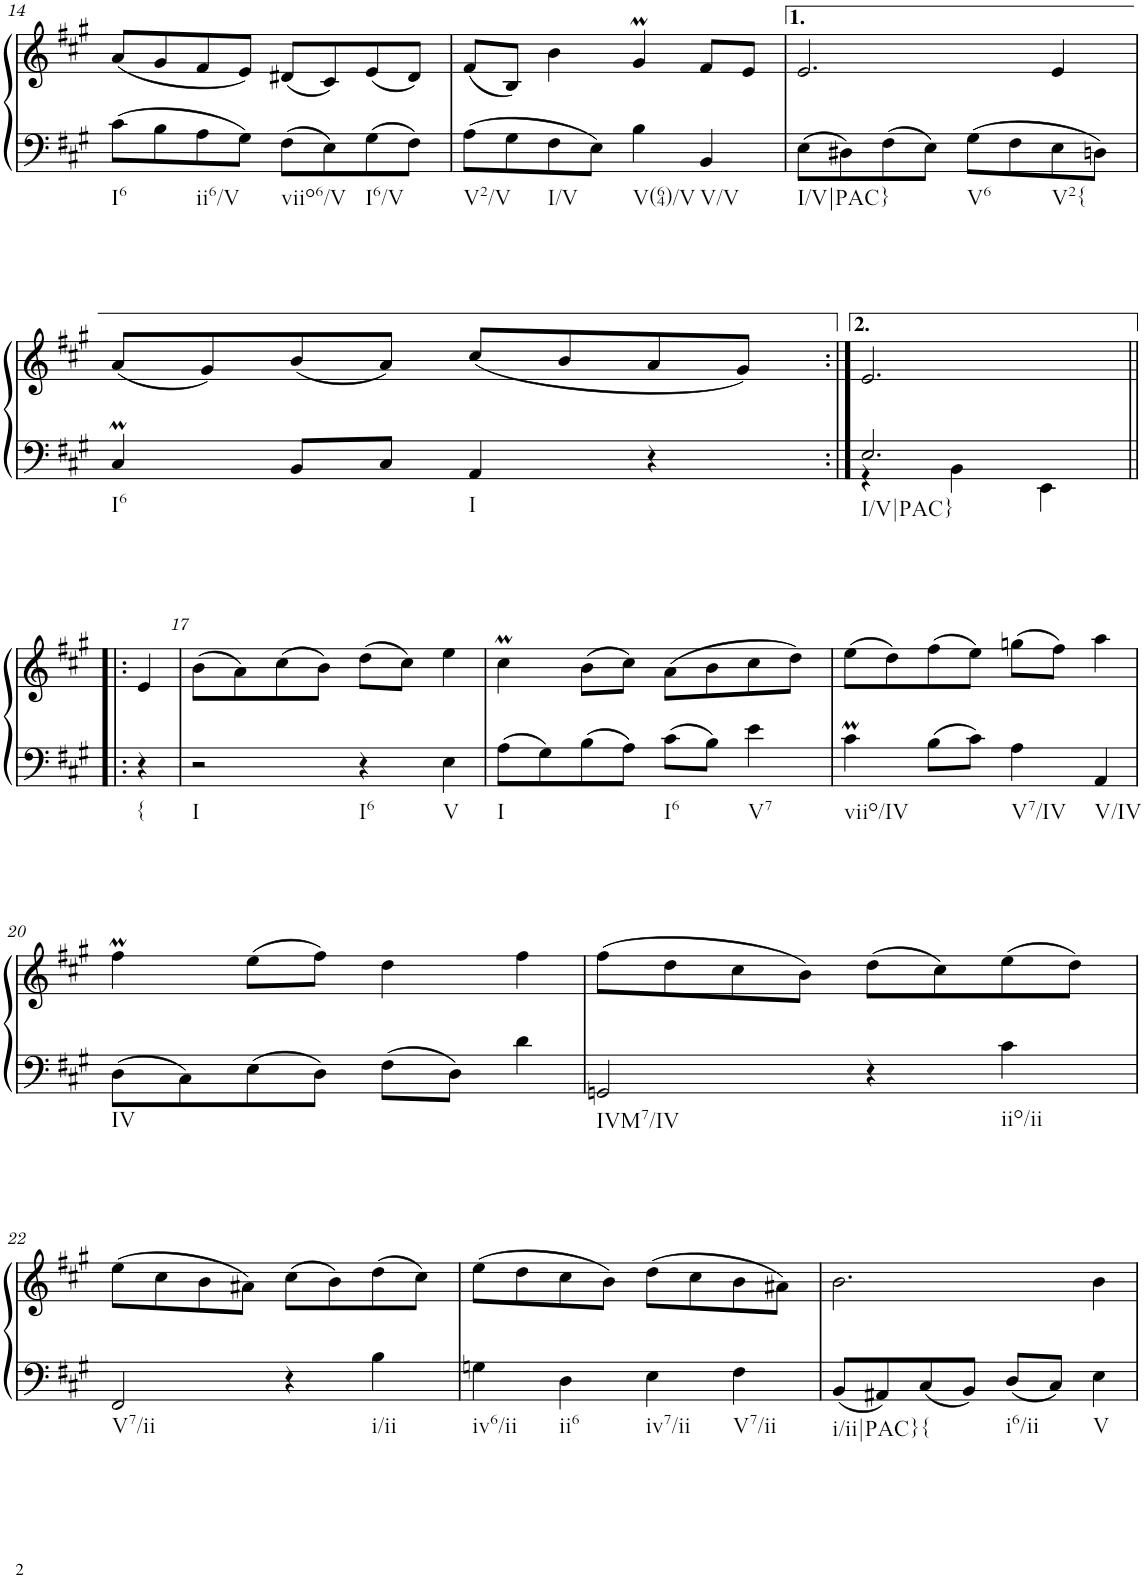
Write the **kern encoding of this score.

**kern	**kern
*part1	*part1
*staff2	*staff1
*I"unbenannt1	*
!!LO:PB:g=z
*clefF4	*clefG2
*k[f#c#g#]	*k[f#c#g#]
*M2/2	*M2/2
=14	=14
!LO:TX:b:t=I6	!
8c#\L	(8a/L
8B\	8g#/
!LO:TX:b:t=ii6/V	!
8A\	8f#/
8G#\J	8e/J)
!LO:TX:b:t=viio6/V	!
8F#\L	(8d#X/L
8E\	8c#/)
!LO:TX:b:t=I6/V	!
8G#\	(8e/
8F#\J	8d#/J)
=15	=15
!LO:TX:b:t=V2/V	!
8A\L	(8f#/L
8G#\	8B/J)
!LO:TX:b:t=I/V	!
8F#\	4b\
8E\J	.
!LO:TX:b:t=V(64)/V	!
4B\	4g#m/
!LO:TX:b:t=V/V	!
4BB/	8f#/L
.	8e/J
=16	=16
!LO:TX:b:t=I/V|PAC}	!
8E\L	2.e/
8D#X\	.
8F#\	.
8E\J	.
!LO:TX:b:t=V6	!
8G#\L	.
8F#\	.
!LO:TX:b:t=V2{	!
8E\	4e/
8Dn\J	.
!!LO:LB:g=z
=16X1	=16X1
!LO:TX:b:t=I6	!
4C#m/	(8a/L
.	8g#/)
8BB/L	(8b/
8C#/J	8a/J)
!LO:TX:b:t=I	!
4AA/	(8cc#/L
.	8b/
4r	8a/
.	8g#/J)
=16X2:|!	=16X2:|!
*^	*
!LO:TX:b:t=I/V|PAC}	!	!
2.E/	4r	2.e/
.	4BB\	.
.	4EE\	.
!!LO:LB:g=z
=16X3!|:	=16X3!|:	=16X3!|:
!LO:TX:b:t={	!	!
*v	*v	*
4r	4e/
=17	=17
!LO:TX:b:t=I	!
2r	(8b\L
.	8a\)
.	(8cc#\
.	8b\J)
!LO:TX:b:t=I6	!
4r	(8dd\L
.	8cc#\J)
!LO:TX:b:t=V	!
4E\	4ee\
=18	=18
!LO:TX:b:t=I	!
8A\L	4cc#m\
8G#\	.
8B\	(8b\L
8A\J	8cc#\J)
!LO:TX:b:t=I6	!
8c#\L	(8a\L
8B\J	8b\
!LO:TX:b:t=V7	!
4e\	8cc#\
.	8dd\J)
=19	=19
!LO:TX:b:t=viio/IV	!
4c#m\	(8ee\L
.	8dd\)
8B\L	(8ff#\
8c#\J	8ee\J)
!LO:TX:b:t=V7/IV	!
4A\	(8ggn\L
.	8ff#\J)
!LO:TX:b:t=V/IV	!
4AA/	4aa\
!!LO:LB:g=z
=20	=20
!LO:TX:b:t=IV	!
8D\L	4ff#M\
8C#\	.
8E\	(8ee\L
8D\J	8ff#\J)
8F#\L	4dd\
8D\J	.
4d\	4ff#\
=21	=21
!LO:TX:b:t=IVM7/IV	!
2GGn/	(8ff#\L
.	8dd\
.	8cc#\
.	8b\J)
4r	(8dd\L
.	8cc#\)
!LO:TX:b:t=iio/ii	!
4c#\	(8ee\
.	8dd\J)
!!LO:LB:g=z
=22	=22
!LO:TX:b:t=V7/ii	!
2FF#/	(8ee\L
.	8cc#\
.	8b\
.	8a#X\J)
4r	(8cc#\L
.	8b\)
!LO:TX:b:t=i/ii	!
4B\	(8dd\
.	8cc#\J)
=23	=23
!LO:TX:b:t=iv6/ii	!
4Gn\	(8ee\L
.	8dd\
!LO:TX:b:t=ii6	!
4D\	8cc#\
.	8b\J)
!LO:TX:b:t=iv7/ii	!
4E\	(8dd\L
.	8cc#\
!LO:TX:b:t=V7/ii	!
4F#\	8b\
.	8a#X\J)
=24	=24
!LO:TX:b:t=i/ii|PAC}{	!
8BB/L	2.b\
8AA#X/	.
8C#/	.
8BB/J	.
!LO:TX:b:t=i6/ii	!
8D/L	.
8C#/J	.
!LO:TX:b:t=V	!
4E\	4b\
=	=
*-	*-
